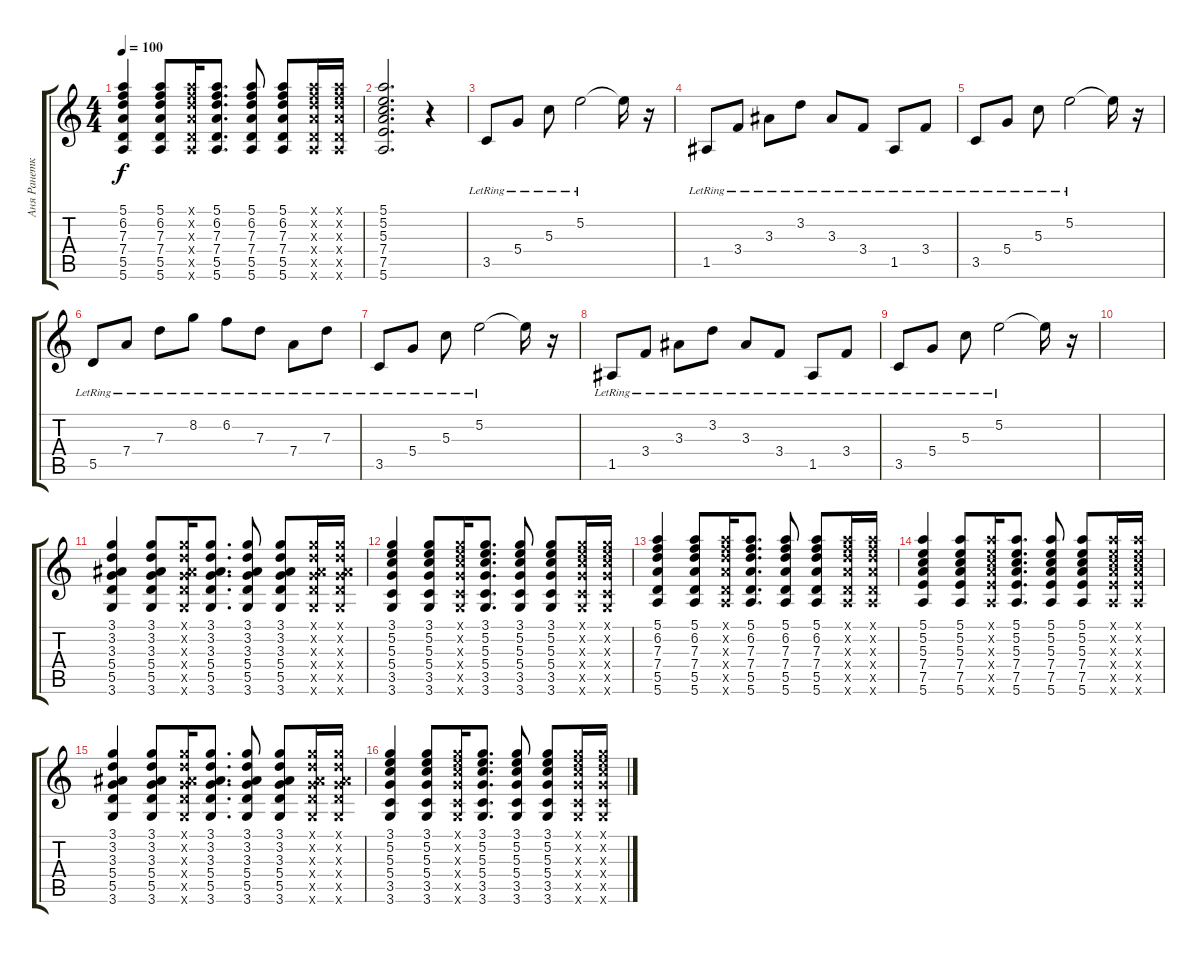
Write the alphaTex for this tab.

\track ("Аня Ранетка" "Аня Ранетк") {instrument electricguitarclean}
\staff {score tabs}
\tuning (E4 B3 G3 D3 A2 E2) {hide}
\ts (4 4)
\tempo 100
\clef g2
\ks c
(5.1 6.2 7.3 7.4 5.5 5.6).4{dy f} (5.1 6.2 7.3 7.4 5.5 5.6).8 (5.1{x} 6.2{x} 7.3{x} 7.4{x} 5.5{x} 5.6{x}).16 (5.1 6.2 7.3 7.4 5.5 5.6).8{d} (5.1 6.2 7.3 7.4 5.5 5.6).8 (5.1 6.2 7.3 7.4 5.5 5.6).8 (5.1{x} 6.2{x} 7.3{x} 7.4{x} 5.5{x} 5.6{x}).16 (5.1{x} 6.2{x} 7.3{x} 7.4{x} 5.5{x} 5.6{x}).16 |
(5.1 5.2 5.3 7.4 7.5 5.6).2{d} r.4 |
3.5{lr}.8 5.4{lr}.8 5.3{lr}.8 5.2{lr}.2 5.2{t}.16 r.16 |
1.5{lr}.8 3.4{lr}.8 3.3{lr}.8 3.2{lr}.8 3.3{lr}.8 3.4{lr}.8 1.5{lr}.8 3.4{lr}.8 |
3.5{lr}.8 5.4{lr}.8 5.3{lr}.8 5.2{lr}.2 5.2{t}.16 r.16 |
5.5{lr}.8 7.4{lr}.8 7.3{lr}.8 8.2{lr}.8 6.2{lr}.8 7.3{lr}.8 7.4{lr}.8 7.3{lr}.8 |
3.5{lr}.8 5.4{lr}.8 5.3{lr}.8 5.2{lr}.2 5.2{t}.16 r.16 |
1.5{lr}.8 3.4{lr}.8 3.3{lr}.8 3.2{lr}.8 3.3{lr}.8 3.4{lr}.8 1.5{lr}.8 3.4{lr}.8 |
3.5{lr}.8 5.4{lr}.8 5.3{lr}.8 5.2{lr}.2 5.2{t}.16 r.16 |
|
(3.1 3.2 3.3 5.4 5.5 3.6).4 (3.1 3.2 3.3 5.4 5.5 3.6).8 (3.1{x} 3.2{x} 3.3{x} 5.4{x} 5.5{x} 3.6{x}).16 (3.1 3.2 3.3 5.4 5.5 3.6).8{d} (3.1 3.2 3.3 5.4 5.5 3.6).8 (3.1 3.2 3.3 5.4 5.5 3.6).8 (3.1{x} 3.2{x} 3.3{x} 5.4{x} 5.5{x} 3.6{x}).16 (3.1{x} 3.2{x} 3.3{x} 5.4{x} 5.5{x} 3.6{x}).16 |
(3.1 5.2 5.3 5.4 3.5 3.6).4 (3.1 5.2 5.3 5.4 3.5 3.6).8 (3.1{x} 5.2{x} 5.3{x} 5.4{x} 3.5{x} 3.6{x}).16 (3.1 5.2 5.3 5.4 3.5 3.6).8{d} (3.1 5.2 5.3 5.4 3.5 3.6).8 (3.1 5.2 5.3 5.4 3.5 3.6).8 (3.1{x} 5.2{x} 5.3{x} 5.4{x} 3.5{x} 3.6{x}).16 (3.1{x} 5.2{x} 5.3{x} 5.4{x} 3.5{x} 3.6{x}).16 |
(5.1 6.2 7.3 7.4 5.5 5.6).4 (5.1 6.2 7.3 7.4 5.5 5.6).8 (5.1{x} 6.2{x} 7.3{x} 7.4{x} 5.5{x} 5.6{x}).16 (5.1 6.2 7.3 7.4 5.5 5.6).8{d} (5.1 6.2 7.3 7.4 5.5 5.6).8 (5.1 6.2 7.3 7.4 5.5 5.6).8 (5.1{x} 6.2{x} 7.3{x} 7.4{x} 5.5{x} 5.6{x}).16 (5.1{x} 6.2{x} 7.3{x} 7.4{x} 5.5{x} 5.6{x}).16 |
(5.1 5.2 5.3 7.4 7.5 5.6).4 (5.1 5.2 5.3 7.4 7.5 5.6).8 (5.1{x} 5.2{x} 5.3{x} 7.4{x} 7.5{x} 5.6{x}).16 (5.1 5.2 5.3 7.4 7.5 5.6).8{d} (5.1 5.2 5.3 7.4 7.5 5.6).8 (5.1 5.2 5.3 7.4 7.5 5.6).8 (5.1{x} 5.2{x} 5.3{x} 7.4{x} 7.5{x} 5.6{x}).16 (5.1{x} 5.2{x} 5.3{x} 7.4{x} 7.5{x} 5.6{x}).16 |
(3.1 3.2 3.3 5.4 5.5 3.6).4 (3.1 3.2 3.3 5.4 5.5 3.6).8 (3.1{x} 3.2{x} 3.3{x} 5.4{x} 5.5{x} 3.6{x}).16 (3.1 3.2 3.3 5.4 5.5 3.6).8{d} (3.1 3.2 3.3 5.4 5.5 3.6).8 (3.1 3.2 3.3 5.4 5.5 3.6).8 (3.1{x} 3.2{x} 3.3{x} 5.4{x} 5.5{x} 3.6{x}).16 (3.1{x} 3.2{x} 3.3{x} 5.4{x} 5.5{x} 3.6{x}).16 |
(3.1 5.2 5.3 5.4 3.5 3.6).4 (3.1 5.2 5.3 5.4 3.5 3.6).8 (3.1{x} 5.2{x} 5.3{x} 5.4{x} 3.5{x} 3.6{x}).16 (3.1 5.2 5.3 5.4 3.5 3.6).8{d} (3.1 5.2 5.3 5.4 3.5 3.6).8 (3.1 5.2 5.3 5.4 3.5 3.6).8 (3.1{x} 5.2{x} 5.3{x} 5.4{x} 3.5{x} 3.6{x}).16 (3.1{x} 5.2{x} 5.3{x} 5.4{x} 3.5{x} 3.6{x}).16
